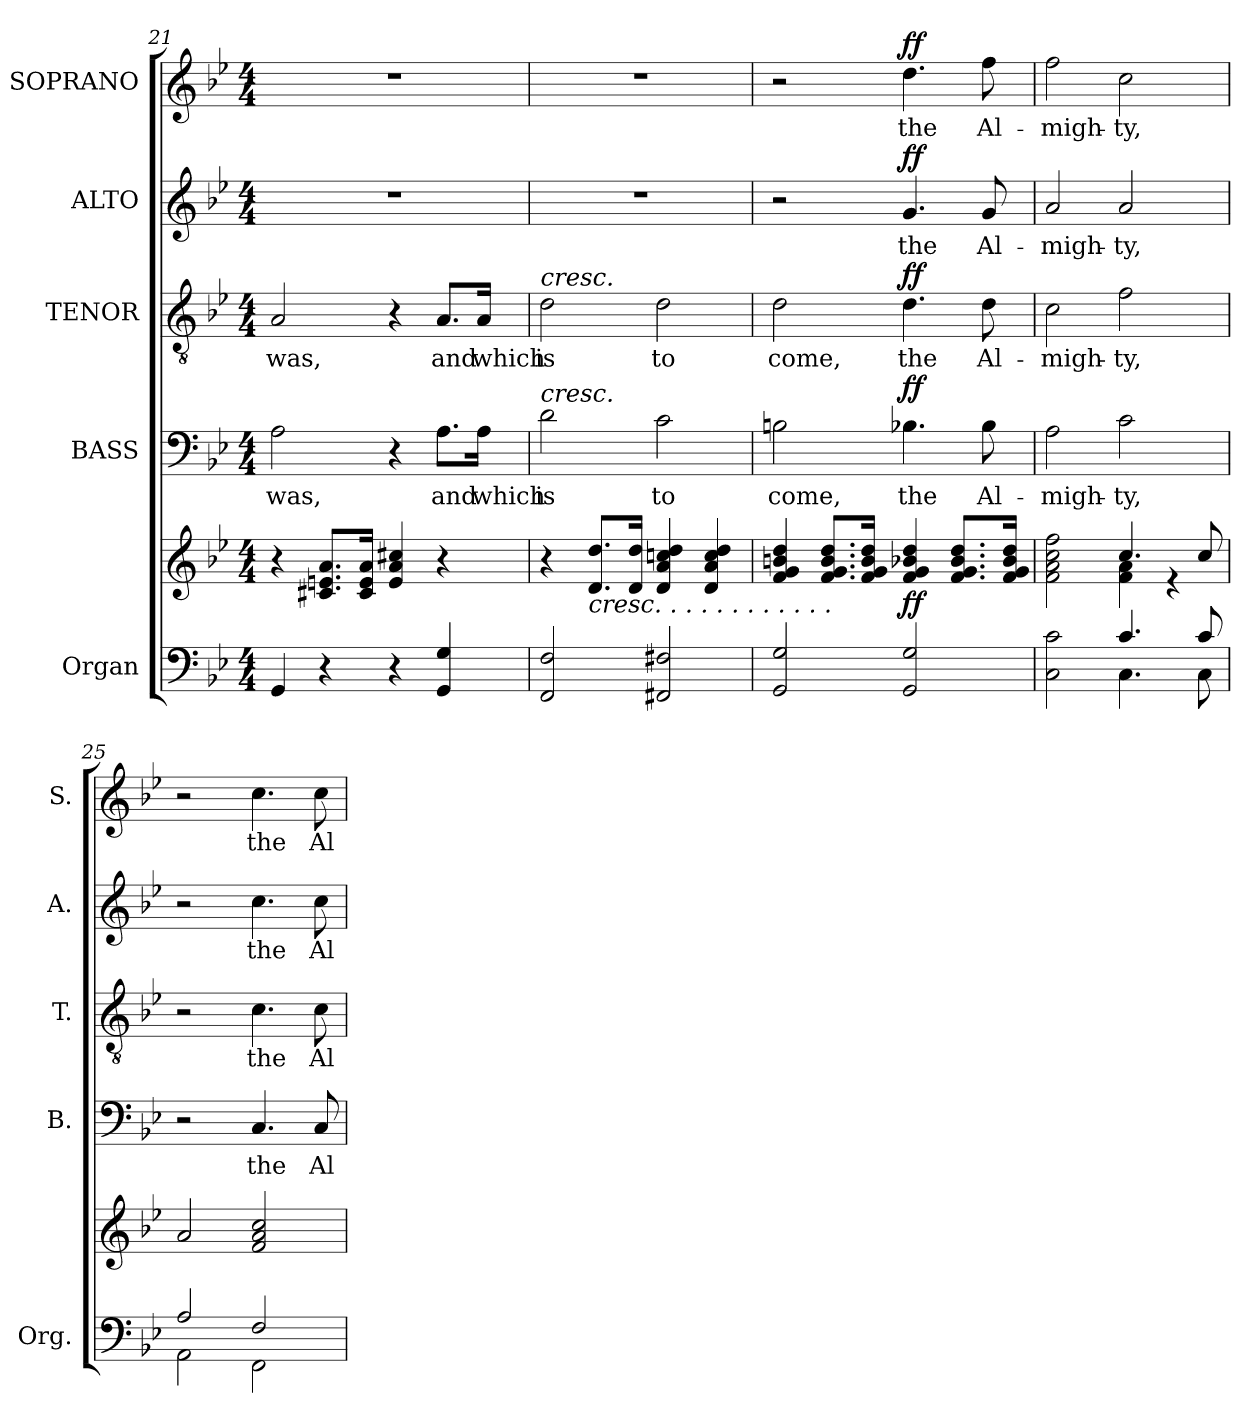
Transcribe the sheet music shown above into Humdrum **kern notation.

**kern	**kern	**dynam	**kern	**text	**dynam	**kern	**text	**dynam	**kern	**text	**dynam	**kern	**text	**dynam
*part5	*part5	*part5	*part4	*part4	*part4	*part3	*part3	*part3	*part2	*part2	*part2	*part1	*part1	*part1
*staff6	*staff5	*staff5/6	*staff4	*staff4	*staff4	*staff3	*staff3	*staff3	*staff2	*staff2	*staff2	*staff1	*staff1	*staff1
*I"Organ	*	*	*I"BASS	*	*	*I"TENOR	*	*	*I"ALTO	*	*	*I"SOPRANO	*	*
*I'Org.	*	*	*I'B.	*	*	*I'T.	*	*	*I'A.	*	*	*I'S.	*	*
*clefF4	*clefG2	*	*clefF4	*	*	*clefGv2	*	*	*clefG2	*	*	*clefG2	*	*
*	*	*	*	*	*	*ITrd7c12	*	*	*	*	*	*	*	*
*k[b-e-]	*k[b-e-]	*	*k[b-e-]	*	*	*k[b-e-]	*	*	*k[b-e-]	*	*	*k[b-e-]	*	*
*B-:	*B-:	*	*B-:	*	*	*B-:	*	*	*B-:	*	*	*B-:	*	*
*M4/4	*M4/4	*	*M4/4	*	*	*M4/4	*	*	*M4/4	*	*	*M4/4	*	*
=21	=21	=21	=21	=21	=21	=21	=21	=21	=21	=21	=21	=21	=21	=21
!	!	!	!	!LO:LY:b:color=#000000	!	!	!	!	!	!	!	!	!	!
!	!	!	!	!	!	!	!LO:LY:b:color=#000000	!	!	!	!	!	!	!
4GGi/	4r	.	2Ai\	was,	.	2AAi/	was,	.	1r	.	.	1r	.	.
4r	8.c#Xi/ 8.eni 8.aiL	.	.	.	.	.	.	.	.	.	.	.	.	.
.	16c#i/ 16ei 16aiJk	.	.	.	.	.	.	.	.	.	.	.	.	.
4r	4ei/ 4ai 4cc#Xi	.	4r	.	.	4r	.	.	.	.	.	.	.	.
!	!	!	!	!LO:LY:b:color=#000000	!	!	!	!	!	!	!	!	!	!
!	!	!	!	!	!	!	!LO:LY:b:color=#000000	!	!	!	!	!	!	!
4GGi/ 4Gi	4r	.	8.Ai\L	and	.	8.AAi/L	and	.	.	.	.	.	.	.
!	!	!	!	!LO:LY:b:color=#000000	!	!	!	!	!	!	!	!	!	!
!	!	!	!	!	!	!	!LO:LY:b:color=#000000	!	!	!	!	!	!	!
.	.	.	16Ai\Jk	which	.	16AAi/Jk	which	.	.	.	.	.	.	.
!!LO:PB:g=z
=22	=22	=22	=22	=22	=22	=22	=22	=22	=22	=22	=22	=22	=22	=22
!	!	!	!	!LO:LY:b:color=#000000	!	!	!	!	!	!	!	!	!	!
!	!	!	!	!	!	!LO:TX:a:i:t=cresc.	!	!	!	!	!	!	!	!
!	!	!	!LO:TX:a:i:t=cresc.	!	!	!	!	!	!	!	!	!	!	!
!	!	!	!	!	!	!	!LO:LY:b:color=#000000	!	!	!	!	!	!	!
2FFi/ 2Fi	4r	.	2di\	is	.	2Di\	is	.	1r	.	.	1r	.	.
!	!LO:TX:b:i:t=cresc.  .  .  .  .  .  .  .  .  .  .  .	!	!	!	!	!	!	!	!	!	!	!	!	!
.	8.di/ 8.ddiL	.	.	.	.	.	.	.	.	.	.	.	.	.
.	16di/ 16ddiJk	.	.	.	.	.	.	.	.	.	.	.	.	.
!	!	!	!	!LO:LY:b:color=#000000	!	!	!	!	!	!	!	!	!	!
!	!	!	!	!	!	!	!LO:LY:b:color=#000000	!	!	!	!	!	!	!
2FF#Xi/ 2F#Xi	4di/ 4ai 4ccni 4ddi	.	2ci\	to	.	2Di\	to	.	.	.	.	.	.	.
.	4di/ 4ai 4cci 4ddi	.	.	.	.	.	.	.	.	.	.	.	.	.
=23	=23	=23	=23	=23	=23	=23	=23	=23	=23	=23	=23	=23	=23	=23
!	!	!	!	!LO:LY:b:color=#000000	!	!	!	!	!	!	!	!	!	!
!	!	!	!	!	!	!	!LO:LY:b:color=#000000	!	!	!	!	!	!	!
2GGi/ 2Gi	4fi/ 4gi 4bni 4ddi	.	2Bni\	come,	.	2Di\	come,	.	2r	.	.	2r	.	.
.	8.fi/ 8.gi 8.bi 8.ddiL	.	.	.	.	.	.	.	.	.	.	.	.	.
.	16fi/ 16gi 16bi 16ddiJk	.	.	.	.	.	.	.	.	.	.	.	.	.
!	!	!	!	!LO:LY:b:color=#000000	!	!	!	!	!	!	!	!	!	!
!	!	!	!	!	!	!	!LO:LY:b:color=#000000	!	!	!	!	!	!	!
!	!	!	!	!	!	!	!	!	!	!LO:LY:b:color=#000000	!	!	!	!
!	!	!	!	!	!	!	!	!	!	!	!	!	!LO:LY:b:color=#000000	!
2GGi/ 2Gi	4fi/ 4gi 4b-Xi 4ddi	ff	4.B-Xi\	the	ff	4.Di\	the	ff	4.gi/	the	ff	4.ddi\	the	ff
.	8.fi/ 8.gi 8.b-i 8.ddiL	.	.	.	.	.	.	.	.	.	.	.	.	.
!	!	!	!	!LO:LY:b:color=#000000	!	!	!	!	!	!	!	!	!	!
!	!	!	!	!	!	!	!LO:LY:b:color=#000000	!	!	!	!	!	!	!
!	!	!	!	!	!	!	!	!	!	!LO:LY:b:color=#000000	!	!	!	!
!	!	!	!	!	!	!	!	!	!	!	!	!	!LO:LY:b:color=#000000	!
.	.	.	8B-i\	Al-	.	8Di\	Al-	.	8gi/	Al-	.	8ffi\	Al-	.
.	16fi/ 16gi 16b-i 16ddiJk	.	.	.	.	.	.	.	.	.	.	.	.	.
=24	=24	=24	=24	=24	=24	=24	=24	=24	=24	=24	=24	=24	=24	=24
*^	*^	*	*	*	*	*	*	*	*	*	*	*	*	*
!	!	!	!	!	!	!LO:LY:b:color=#000000	!	!	!	!	!	!	!	!	!	!
!	!	!	!	!	!	!	!	!	!LO:LY:b:color=#000000	!	!	!	!	!	!	!
!	!	!	!	!	!	!	!	!	!	!	!	!LO:LY:b:color=#000000	!	!	!	!
!	!	!	!	!	!	!	!	!	!	!	!	!	!	!	!LO:LY:b:color=#000000	!
2ryy	2Ci\ 2ci	2fi\ 2ai 2cci 2ffi	2ryy	.	2Ai\	-migh-	.	2Ci\	-migh-	.	2ai/	-migh-	.	2ffi\	-migh-	.
!	!	!	!	!	!	!LO:LY:b:color=#000000	!	!	!	!	!	!	!	!	!	!
!	!	!	!	!	!	!	!	!	!LO:LY:b:color=#000000	!	!	!	!	!	!	!
!	!	!	!	!	!	!	!	!	!	!	!	!LO:LY:b:color=#000000	!	!	!	!
!	!	!	!	!	!	!	!	!	!	!	!	!	!	!	!LO:LY:b:color=#000000	!
4.ci/	4.Ci\	4.cci/	4fi\ 4ai	.	2ci\	-ty,	.	2Fi\	-ty,	.	2ai/	-ty,	.	2cci\	-ty,	.
.	.	.	4r	.	.	.	.	.	.	.	.	.	.	.	.	.
8ci/	8Ci\	8cci/	.	.	.	.	.	.	.	.	.	.	.	.	.	.
*	*	*v	*v	*	*	*	*	*	*	*	*	*	*	*	*	*
=25	=25	=25	=25	=25	=25	=25	=25	=25	=25	=25	=25	=25	=25	=25	=25
2Ai/	2AAi\	2ai/	.	2r	.	.	2r	.	.	2r	.	.	2r	.	.
!	!	!	!	!	!LO:LY:b:color=#000000	!	!	!	!	!	!	!	!	!	!
!	!	!	!	!	!	!	!	!LO:LY:b:color=#000000	!	!	!	!	!	!	!
!	!	!	!	!	!	!	!	!	!	!	!LO:LY:b:color=#000000	!	!	!	!
!	!	!	!	!	!	!	!	!	!	!	!	!	!	!LO:LY:b:color=#000000	!
2Fi/	2FFi\	2fi/ 2ai 2cci	.	4.Ci/	the	.	4.Ci\	the	.	4.cci\	the	.	4.cci\	the	.
!	!	!	!	!	!LO:LY:b:color=#000000	!	!	!	!	!	!	!	!	!	!
!	!	!	!	!	!	!	!	!LO:LY:b:color=#000000	!	!	!	!	!	!	!
!	!	!	!	!	!	!	!	!	!	!	!LO:LY:b:color=#000000	!	!	!	!
!	!	!	!	!	!	!	!	!	!	!	!	!	!	!LO:LY:b:color=#000000	!
.	.	.	.	8Ci/	Al-	.	8Ci\	Al-	.	8cci\	Al-	.	8cci\	Al-	.
*v	*v	*	*	*	*	*	*	*	*	*	*	*	*	*	*
=	=	=	=	=	=	=	=	=	=	=	=	=	=	=
*-	*-	*-	*-	*-	*-	*-	*-	*-	*-	*-	*-	*-	*-	*-
